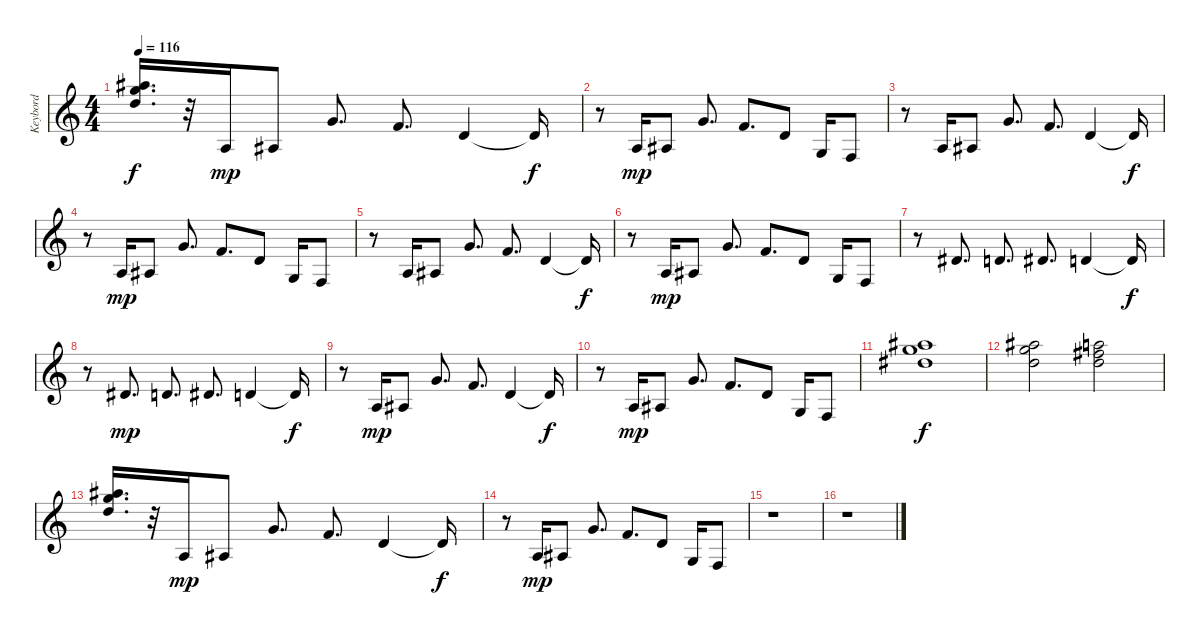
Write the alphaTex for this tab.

\track ("Keybord" "Keybord") {instrument electricgrandpiano}
\staff {score}
\tuning (E4 B3 G3 D3 A2 E2) {hide}
\ts (4 4)
\tempo 116
\clef g2
\ks c
(18.1 20.2 19.3).16{d dy f} r.32 2.3.16{dy mp} 3.3.8 3.1.8{d} 1.1.8{d} 3.2.4 3.2{t}.16{dy f} |
r.8 2.3.16{dy mp} 3.3.8 3.1.8{d} 1.1.8{d} 3.2.8 0.3.16 3.4.8 |
r.8 2.3.16 3.3.8 3.1.8{d} 1.1.8{d} 3.2.4 3.2{t}.16{dy f} |
r.8 2.3.16{dy mp} 3.3.8 3.1.8{d} 1.1.8{d} 3.2.8 0.3.16 3.4.8 |
r.8 2.3.16 3.3.8 3.1.8{d} 1.1.8{d} 3.2.4 3.2{t}.16{dy f} |
r.8 2.3.16{dy mp} 3.3.8 3.1.8{d} 1.1.8{d} 3.2.8 0.3.16 3.4.8 |
r.8 4.2.8{d} 3.2.8{d} 4.2.8{d} 3.2.4 3.2{t}.16{dy f} |
r.8 4.2.8{d dy mp} 3.2.8{d} 4.2.8{d} 3.2.4 3.2{t}.16{dy f} |
r.8 2.3.16{dy mp} 3.3.8 3.1.8{d} 1.1.8{d} 3.2.4 3.2{t}.16{dy f} |
r.8 2.3.16{dy mp} 3.3.8 3.1.8{d} 1.1.8{d} 3.2.8 0.3.16 3.4.8 |
(18.1 20.2 20.3).1{dy f} |
(18.1 20.2 19.3).2 (17.1 19.2 19.3).2 |
(18.1 20.2 19.3).16{d} r.32 2.3.16{dy mp} 3.3.8 3.1.8{d} 1.1.8{d} 3.2.4 3.2{t}.16{dy f} |
r.8 2.3.16{dy mp} 3.3.8 3.1.8{d} 1.1.8{d} 3.2.8 0.3.16 3.4.8 |
r.1 |
r.1
